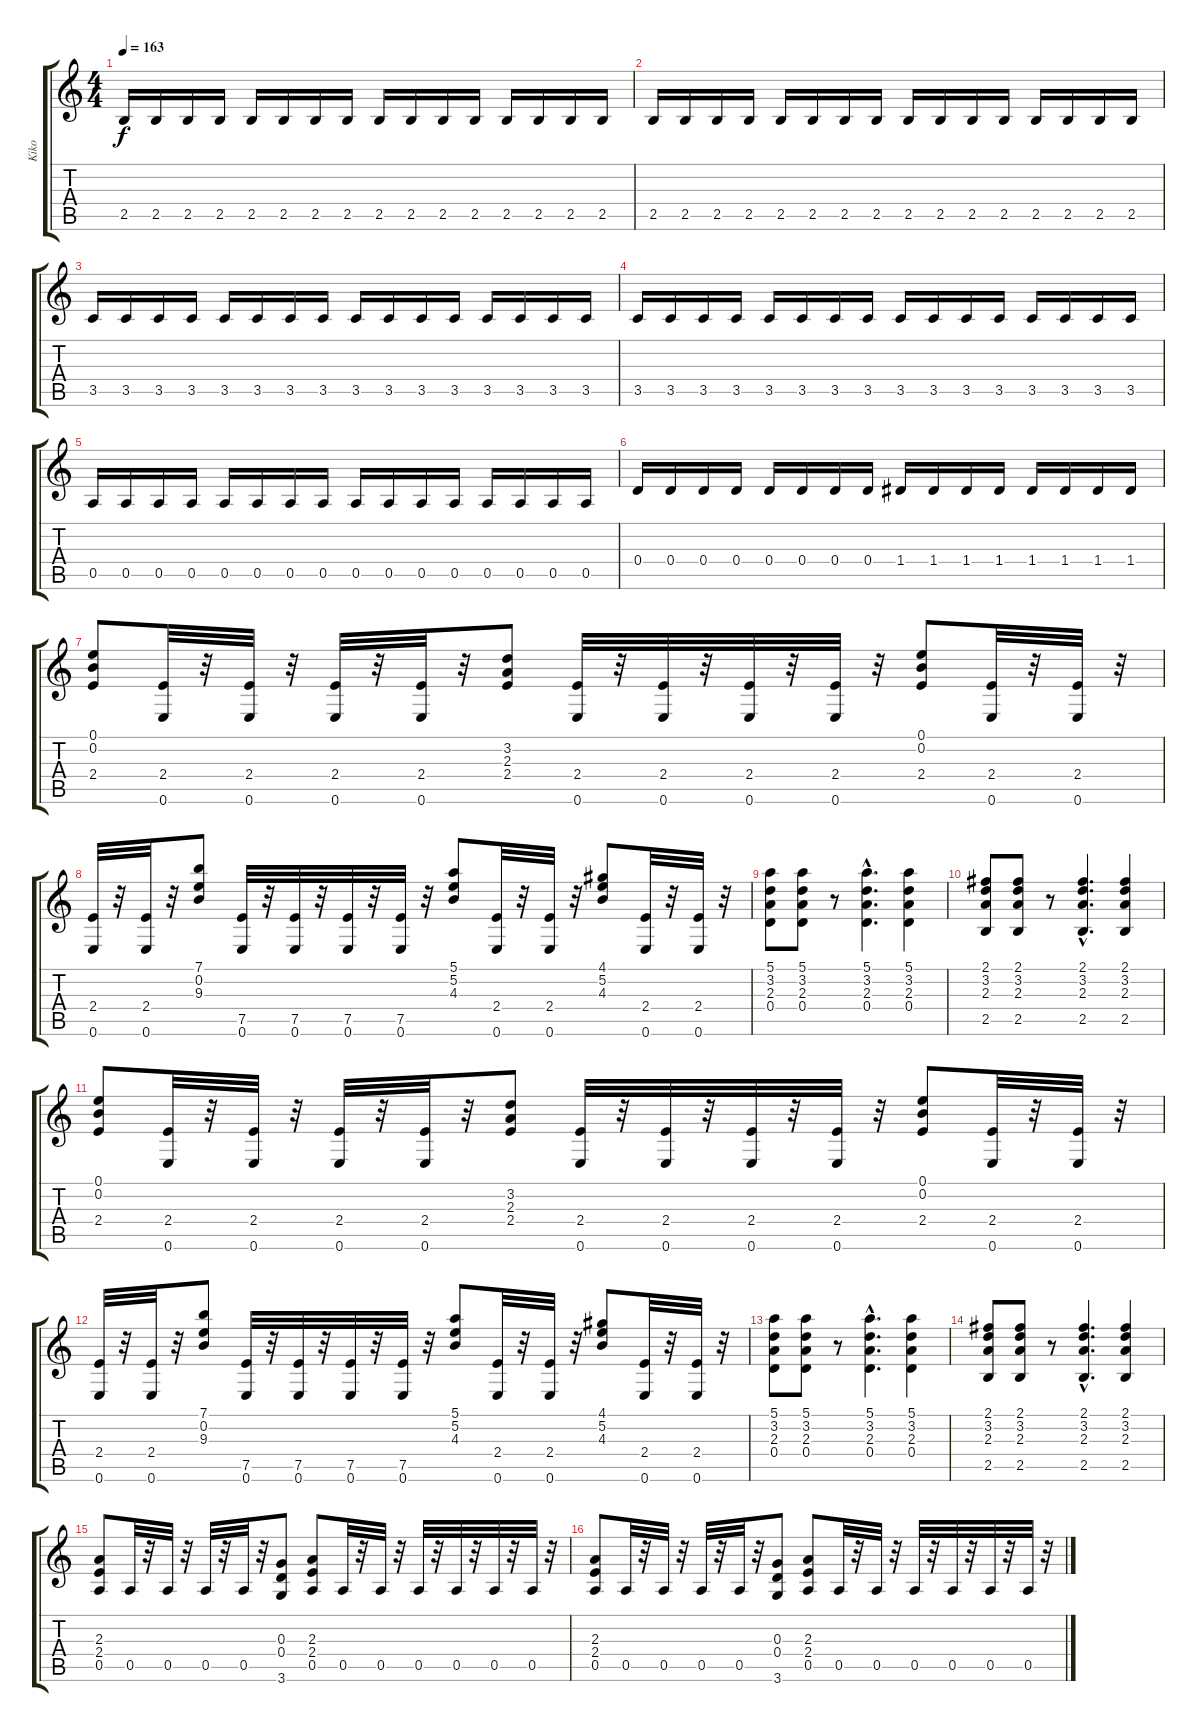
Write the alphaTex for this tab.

\track ("Kiko" "Kiko") {instrument distortionguitar}
\staff {score tabs}
\tuning (E4 B3 G3 D3 A2 E2) {hide}
\ts (4 4)
\tempo 163
\clef g2
\ks c
2.5.16{dy f} 2.5.16 2.5.16 2.5.16 2.5.16 2.5.16 2.5.16 2.5.16 2.5.16 2.5.16 2.5.16 2.5.16 2.5.16 2.5.16 2.5.16 2.5.16 |
2.5.16 2.5.16 2.5.16 2.5.16 2.5.16 2.5.16 2.5.16 2.5.16 2.5.16 2.5.16 2.5.16 2.5.16 2.5.16 2.5.16 2.5.16 2.5.16 |
3.5.16 3.5.16 3.5.16 3.5.16 3.5.16 3.5.16 3.5.16 3.5.16 3.5.16 3.5.16 3.5.16 3.5.16 3.5.16 3.5.16 3.5.16 3.5.16 |
3.5.16 3.5.16 3.5.16 3.5.16 3.5.16 3.5.16 3.5.16 3.5.16 3.5.16 3.5.16 3.5.16 3.5.16 3.5.16 3.5.16 3.5.16 3.5.16 |
0.5.16 0.5.16 0.5.16 0.5.16 0.5.16 0.5.16 0.5.16 0.5.16 0.5.16 0.5.16 0.5.16 0.5.16 0.5.16 0.5.16 0.5.16 0.5.16 |
0.4.16 0.4.16 0.4.16 0.4.16 0.4.16 0.4.16 0.4.16 0.4.16 1.4.16 1.4.16 1.4.16 1.4.16 1.4.16 1.4.16 1.4.16 1.4.16 |
(0.1 0.2 2.4).8 (2.4 0.6).32 r.32 (2.4 0.6).32 r.32 (2.4 0.6).32 r.32 (2.4 0.6).32 r.32 (3.2 2.3 2.4).8 (2.4 0.6).32 r.32 (2.4 0.6).32 r.32 (2.4 0.6).32 r.32 (2.4 0.6).32 r.32 (0.1 0.2 2.4).8 (2.4 0.6).32 r.32 (2.4 0.6).32 r.32 |
(2.4 0.6).32 r.32 (2.4 0.6).32 r.32 (7.1 0.2 9.3).8 (7.5 0.6).32 r.32 (7.5 0.6).32 r.32 (7.5 0.6).32 r.32 (7.5 0.6).32 r.32 (5.1 5.2 4.3).8 (2.4 0.6).32 r.32 (2.4 0.6).32 r.32 (4.1 5.2 4.3).8 (2.4 0.6).32 r.32 (2.4 0.6).32 r.32 |
(5.1 3.2 2.3 0.4).8 (5.1 3.2 2.3 0.4).8 r.8 (5.1{hac} 3.2{hac} 2.3{hac} 0.4{hac}).4{d} (5.1 3.2 2.3 0.4).4 |
(2.1 3.2 2.3 2.5).8 (2.1 3.2 2.3 2.5).8 r.8 (2.1{hac} 3.2{hac} 2.3{hac} 2.5{hac}).4{d} (2.1 3.2 2.3 2.5).4 |
(0.1 0.2 2.4).8 (2.4 0.6).32 r.32 (2.4 0.6).32 r.32 (2.4 0.6).32 r.32 (2.4 0.6).32 r.32 (3.2 2.3 2.4).8 (2.4 0.6).32 r.32 (2.4 0.6).32 r.32 (2.4 0.6).32 r.32 (2.4 0.6).32 r.32 (0.1 0.2 2.4).8 (2.4 0.6).32 r.32 (2.4 0.6).32 r.32 |
(2.4 0.6).32 r.32 (2.4 0.6).32 r.32 (7.1 0.2 9.3).8 (7.5 0.6).32 r.32 (7.5 0.6).32 r.32 (7.5 0.6).32 r.32 (7.5 0.6).32 r.32 (5.1 5.2 4.3).8 (2.4 0.6).32 r.32 (2.4 0.6).32 r.32 (4.1 5.2 4.3).8 (2.4 0.6).32 r.32 (2.4 0.6).32 r.32 |
(5.1 3.2 2.3 0.4).8 (5.1 3.2 2.3 0.4).8 r.8 (5.1{hac} 3.2{hac} 2.3{hac} 0.4{hac}).4{d} (5.1 3.2 2.3 0.4).4 |
(2.1 3.2 2.3 2.5).8 (2.1 3.2 2.3 2.5).8 r.8 (2.1{hac} 3.2{hac} 2.3{hac} 2.5{hac}).4{d} (2.1 3.2 2.3 2.5).4 |
(2.3 2.4 0.5).8 0.5.32 r.32 0.5.32 r.32 0.5.32 r.32 0.5.32 r.32 (0.3 0.4 3.6).8 (2.3 2.4 0.5).8 0.5.32 r.32 0.5.32 r.32 0.5.32 r.32 0.5.32 r.32 0.5.32 r.32 0.5.32 r.32 |
(2.3 2.4 0.5).8 0.5.32 r.32 0.5.32 r.32 0.5.32 r.32 0.5.32 r.32 (0.3 0.4 3.6).8 (2.3 2.4 0.5).8 0.5.32 r.32 0.5.32 r.32 0.5.32 r.32 0.5.32 r.32 0.5.32 r.32 0.5.32 r.32
